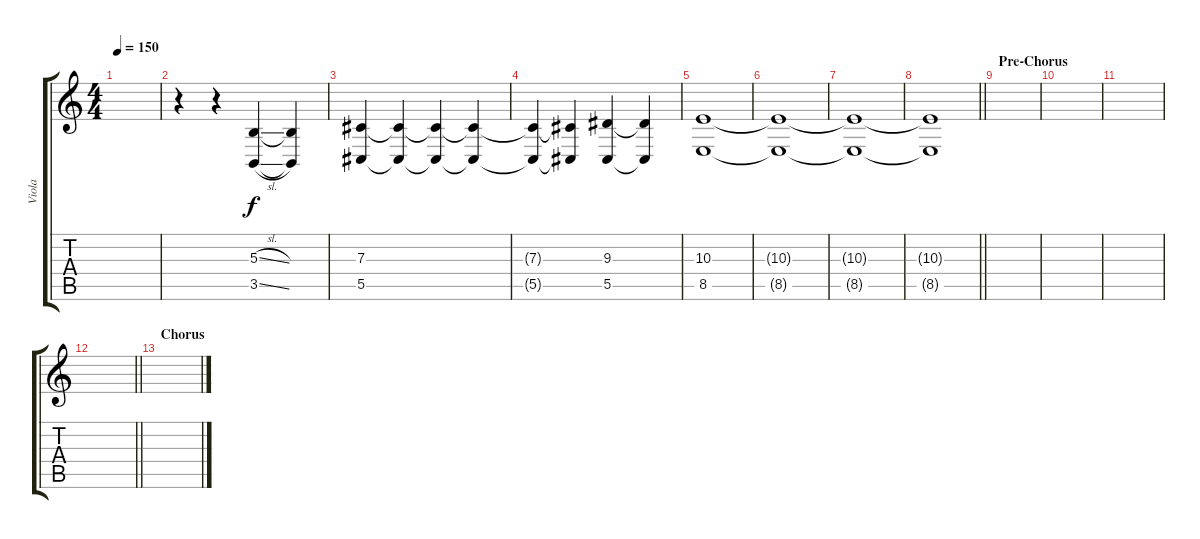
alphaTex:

\track ("Viola" "Viola") {instrument viola}
\staff {score tabs}
\tuning (Eb4 Bb3 Gb3 Db3 Ab2 Db2) {hide}
\ts (4 4)
\tempo 150
\clef g2
\ks c
|
r.4 r.4 (5.3{sl} 3.5{sl}).4 (5.3{t} 3.5{t}).4 |
(7.3 5.5).4 (7.3{t} 5.5{t}).4 (7.3{t} 5.5{t}).4 (7.3{t} 5.5{t}).4 |
(7.3{t} 5.5{t}).4 (7.3{t} 5.5{t}).4 (9.3 5.5).4 (9.3{t} 5.5{t}).4 |
(10.3 8.5).1{volume 4} |
(10.3{t} 8.5{t}).1 |
(10.3{t} 8.5{t}).1 |
\barLineRight lightlight
(10.3{t} 8.5{t}).1 |
\section ("" "Pre-Chorus")
|
|
|
\barLineRight lightlight
|
\section ("" "Chorus")
